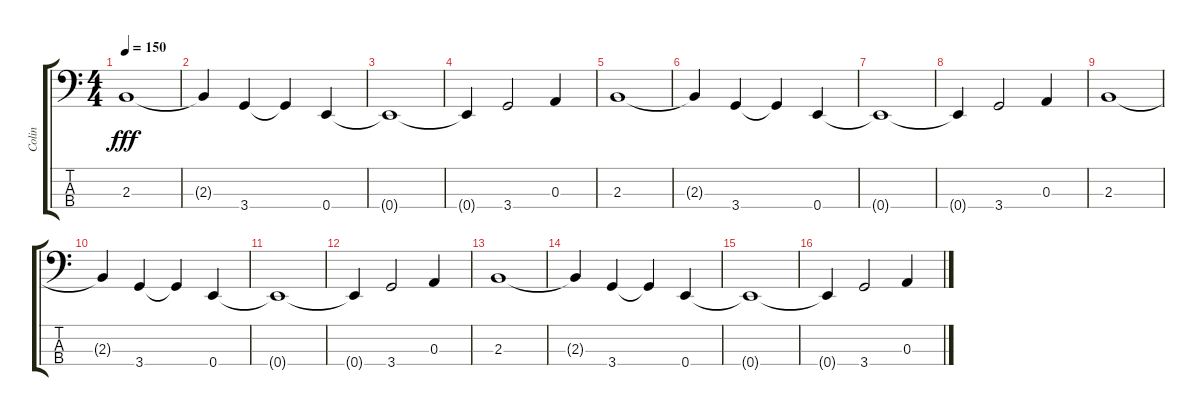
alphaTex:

\track ("Colin" "Colin") {instrument electricbassfinger}
\staff {score tabs}
\tuning (G2 D2 A1 E1) {hide}
\ts (4 4)
\tempo 150
\clef f4
\ks c
2.3.1{dy fff} |
2.3{t}.4 3.4.4 3.4{t}.4 0.4.4 |
0.4{t}.1 |
0.4{t}.4 3.4.2 0.3.4 |
2.3.1 |
2.3{t}.4 3.4.4 3.4{t}.4 0.4.4 |
0.4{t}.1 |
0.4{t}.4 3.4.2 0.3.4 |
2.3.1 |
2.3{t}.4 3.4.4 3.4{t}.4 0.4.4 |
0.4{t}.1 |
0.4{t}.4 3.4.2 0.3.4 |
2.3.1 |
2.3{t}.4 3.4.4 3.4{t}.4 0.4.4 |
0.4{t}.1 |
0.4{t}.4 3.4.2 0.3.4
